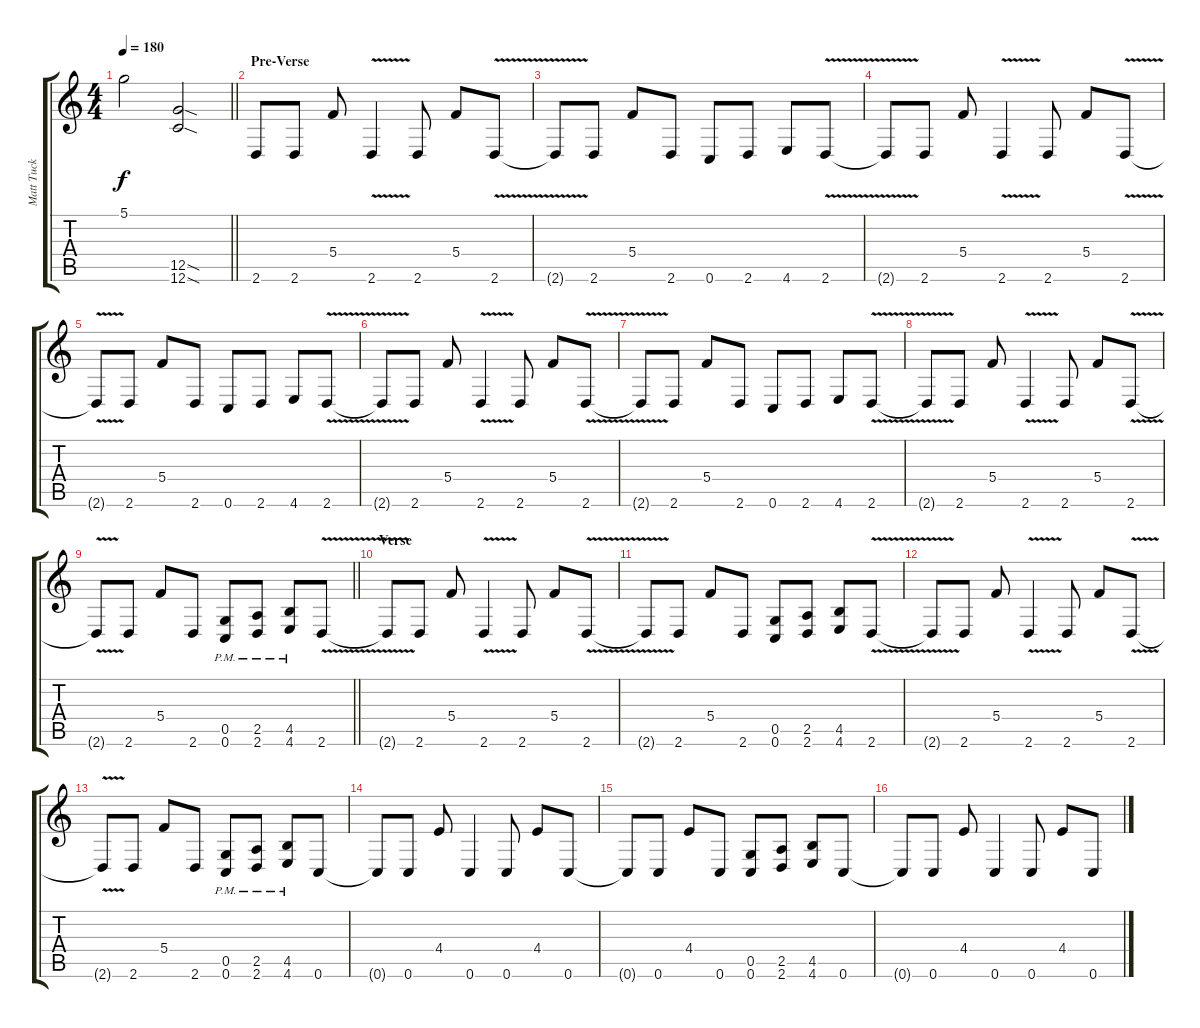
\track ("Matt Tuck" "Matt Tuck") {instrument distortionguitar}
\staff {score tabs}
\tuning (D4 A3 F3 C3 G2 C2) {hide}
\ts (4 4)
\tempo 180
\clef g2
\barLineRight lightlight
\ks c
5.1{t}.2{dy f} (12.5{sod} 12.6{sod}).2 |
\section ("" "Pre-Verse")
2.6.8 2.6.8 5.4.8 2.6{v}.4 2.6.8 5.4.8 2.6{v}.8 |
2.6{t}.8 2.6.8 5.4.8 2.6.8 0.6.8 2.6.8 4.6.8 2.6{v}.8 |
2.6{t}.8 2.6.8 5.4.8 2.6{v}.4 2.6.8 5.4.8 2.6{v}.8 |
2.6{t}.8 2.6.8 5.4.8 2.6.8 0.6.8 2.6.8 4.6.8 2.6{v}.8 |
2.6{t}.8 2.6.8 5.4.8 2.6{v}.4 2.6.8 5.4.8 2.6{v}.8 |
2.6{t}.8 2.6.8 5.4.8 2.6.8 0.6.8 2.6.8 4.6.8 2.6{v}.8 |
2.6{t}.8 2.6.8 5.4.8 2.6{v}.4 2.6.8 5.4.8 2.6{v}.8 |
\barLineRight lightlight
2.6{t}.8 2.6.8 5.4.8 2.6.8 (0.5{pm} 0.6{pm}).8 (2.5{pm} 2.6{pm}).8 (4.5{pm} 4.6{pm}).8 2.6{v}.8 |
\section ("" "Verse")
2.6{t}.8 2.6.8 5.4.8 2.6{v}.4 2.6.8 5.4.8 2.6{v}.8 |
2.6{t}.8 2.6.8 5.4.8 2.6.8 (0.5 0.6).8 (2.5 2.6).8 (4.5 4.6).8 2.6{v}.8 |
2.6{t}.8 2.6.8 5.4.8 2.6{v}.4 2.6.8 5.4.8 2.6{v}.8 |
2.6{t}.8 2.6.8 5.4.8 2.6.8 (0.5{pm} 0.6{pm}).8 (2.5{pm} 2.6{pm}).8 (4.5{pm} 4.6{pm}).8 0.6.8 |
0.6{t}.8 0.6.8 4.4.8 0.6.4 0.6.8 4.4.8 0.6.8 |
0.6{t}.8 0.6.8 4.4.8 0.6.8 (0.5 0.6).8 (2.5 2.6).8 (4.5 4.6).8 0.6.8 |
0.6{t}.8 0.6.8 4.4.8 0.6.4 0.6.8 4.4.8 0.6.8
